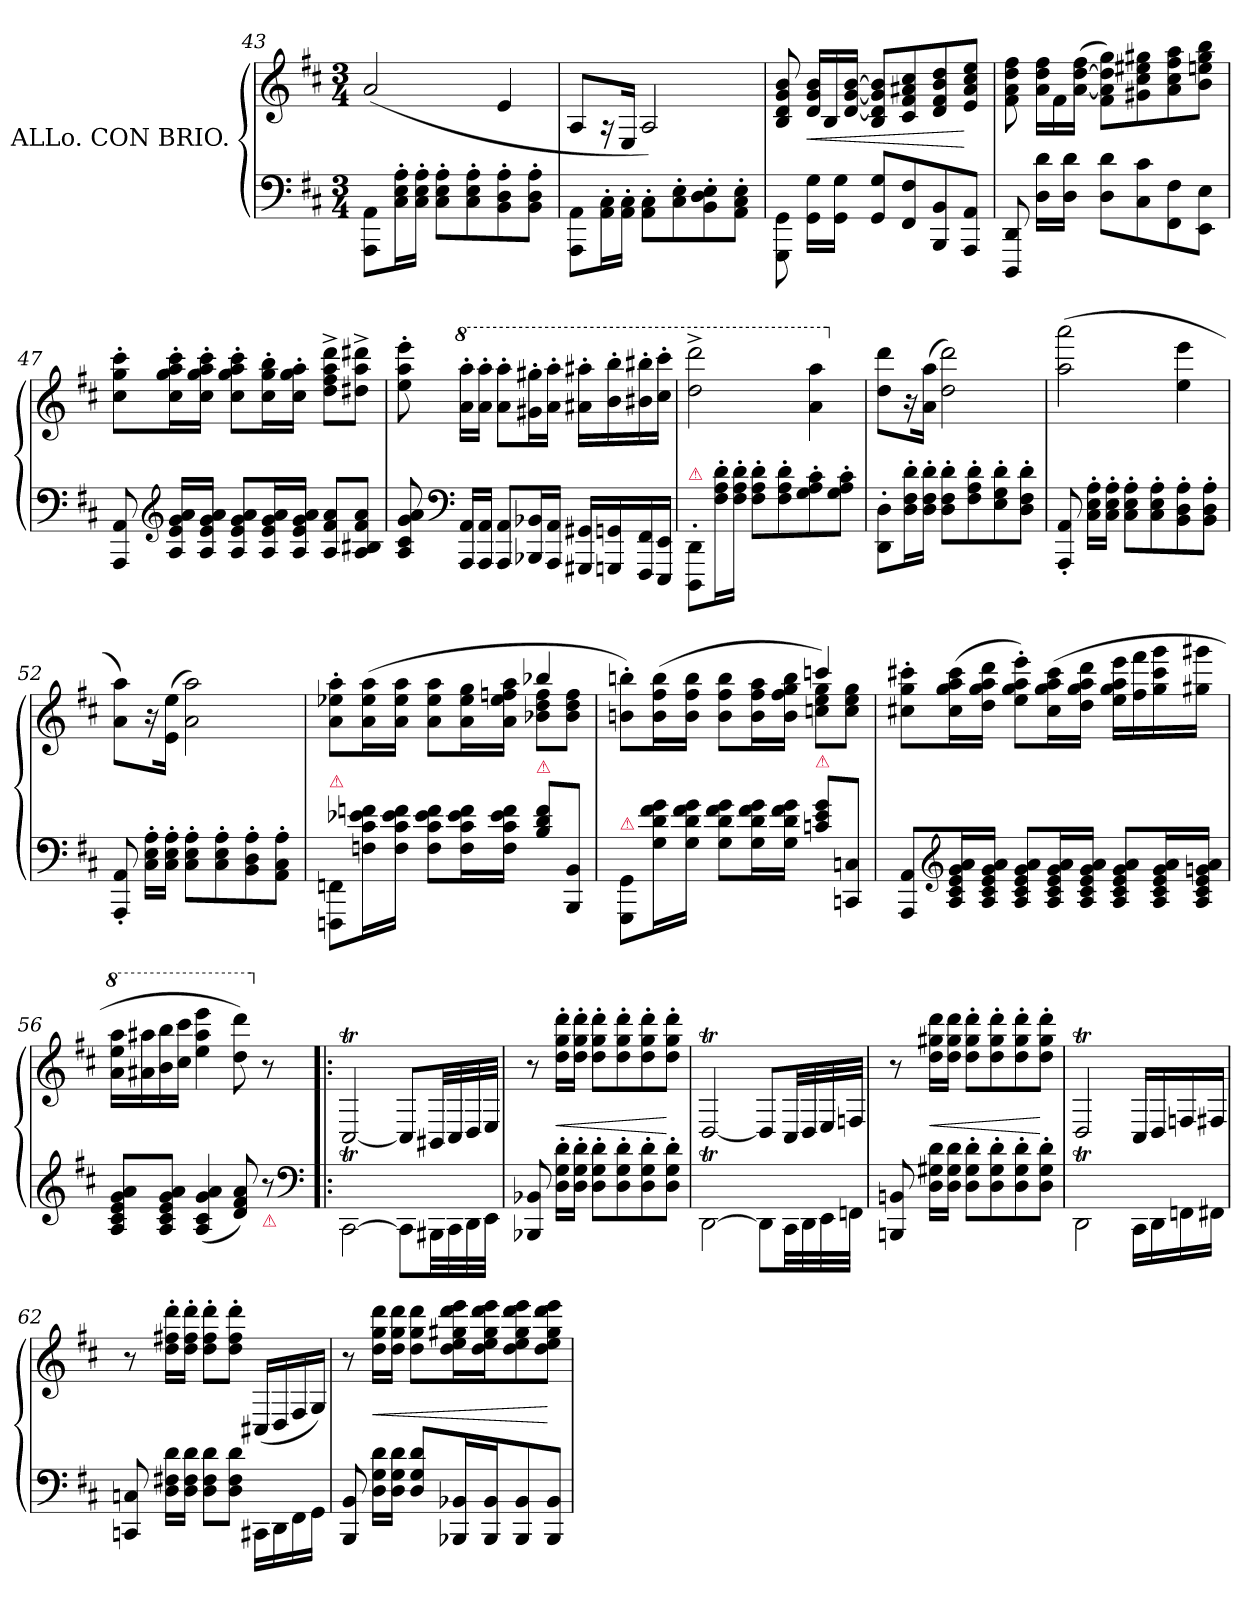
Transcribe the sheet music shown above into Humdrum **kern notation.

**kern	**kern	**dynam
*part1	*part1	*part1
*staff2	*staff1	*staff1/2
*I"ALLo. CON BRIO.	*	*
*clefF4	*clefG2	*
*k[f#c#]	*k[f#c#]	*
*M3/4	*M3/4	*
=43	=43	=43
8AAA\ 8AA\L	(>2a	.
16C#'\ 16E'\ 16A'\L	.	.
16C#'\ 16E'\ 16A'\JJ	.	.
8C#' 8E' 8A'L	.	.
8C#' 8E' 8A'	.	.
8BB' 8D' 8A'	4e	.
8BB' 8D' 8A'J	.	.
=44	=44	=44
8AAA\ 8AA\L	8A/L	.
16AA' 16C#'L	16rA	.
16AA'\ 16C#'\JJ	16E/Jk	.
8AA'\ 8C#'\L	2A/)	.
8C#'\ 8E'\	.	.
8BB'\ 8D'\ 8E'\	.	.
8AA'\ 8C#'\ 8E'\J	.	.
=45	=45	=45
8GGG\ 8GG\	8B/ 8d/ 8g/ 8b/	.
*	*Xtuplet	*
16GG\ 16G\LL	24d 24g 24bLL	<
.	24B	.
16GG 16GJJ	.	.
.	[24d [24g [24bJJ	.
8GG 8GL	8B 8d] 8g] 8b]L	.
8FF# 8F#	8c# 8f# 8a#X 8cc#	.
8BBB 8BB	8d 8f# 8b 8dd	.
8AAA 8AAJ	8e 8a# 8cc# 8eeJ	[
=46	=46	=46
8DDD 8DD	8f# 8a 8dd 8ff#	.
16D 16dLL	24a 24dd 24ff#LL	.
.	24f#	.
16D 16dJJ	.	.
.	(>[24a [24dd 24ff#JJ	.
8D 8dL	8f# 8a] 8dd] 8ggL)	.
8C# 8c#	8g#j 8cc# 8ee#X 8gg#X	.
8FF# 8F#	8a 8cc# 8ff# 8aa	.
8EE 8EJ	8b 8een 8gg# 8bbJ	.
=47	=47	=47
8AAA 8AA	8cc#' 8gg' 8ccc#'L	.
*clefG2	*	*
16A 16e 16g 16aLL	16cc#' 16gg' 16aa' 16ccc#'L	.
16A 16e 16g 16aJJ	16cc#' 16gg' 16aa' 16ccc#'JJ	.
8A 8e 8g 8aL	8cc#' 8gg' 8aa' 8ccc#'L	.
16A 16e 16g 16aL	16cc#' 16gg' 16bb'L	.
16A 16e 16g 16aJJ	16cc#' 16gg' 16aa'JJ	.
8A 8f# 8aL	8dd^ 8ff#^ 8aa^ 8ddd^L	.
8A 8B#X 8f# 8aJ	8dd#X^ 8aa^ 8ddd#X^J	.
=48	=48	=48
8A 8c# 8g 8a	8ee' 8aa' 8eee'	.
*clefF4	*	*
*	*8va	*
16AAA 16AALL	16aa' 16aaa'LL	.
16AAA 16AAJJ	16aa' 16aaa'JJ	.
8AAA 8AAL	8aa' 8aaa'L	.
16BBB-X 16BB-XL	16gg#X' 16ggg#X'L	.
16AAA 16AAJJ	16aa' 16aaa'JJ	.
16GGG#X 16GG#XLL	16aa#X' 16aaa#X'LL	.
16GGGn 16GGn	16bb' 16bbb'	.
16FFF# 16FF#	16bb#X' 16bbb#X'	.
16EEE 16EEJJ	16ccc#' 16cccc#'JJ	.
=49	=49	=49
!LO:TX:a:color=crimson:t=⚠	!	!
8DDD'/ 8DD'/L	2ddd^ 2dddd^	.
16F#'>\ 16A'>\ 16d'>\L	.	.
16F#'>\ 16A'>\ 16d'>\JJ	.	.
8F#' 8A' 8d'L	.	.
8F#' 8A' 8d'	.	.
8G' 8A' 8c#'	4aa 4aaa	.
8G' 8A' 8c#'J	.	.
=50	=50	=50
*	*X8va	*
8DD' 8D'L	8dd 8dddL	.
16D' 16F#' 16d'L	16r	.
16D' 16F#' 16d'JJ	(>16a 16aaJk	.
8D' 8F#' 8d'L	2dd 2ddd)	.
8F#' 8A' 8d'	.	.
8E' 8G' 8d'	.	.
8D' 8F#' 8d'J	.	.
=51	=51	=51
8AAA' 8AA'	(>2aa 2aaa	.
16C#' 16E' 16A'LL	.	.
16C#' 16E' 16A'JJ	.	.
8C#' 8E' 8A'L	.	.
8C#' 8E' 8A'	.	.
8BB' 8D' 8A'	4ee 4eee	.
8BB' 8D' 8A'J	.	.
=52	=52	=52
8AAA' 8AA'	8a 8aaL)	.
16C#' 16E' 16A'LL	16r	.
16C#' 16E' 16A'JJ	(>16e 16eeJk	.
8C#' 8E' 8A'L	2a 2aa)	.
8C#' 8E' 8A'	.	.
8BB' 8D' 8A'	.	.
8AA' 8C#' 8A'J	.	.
=53	=53	=53
*	*^	*
!LO:TX:a:color=crimson:t=⚠	!	!	!
8FFFn/ 8FFn/L	2ryy	8a' 8ee-X' 8aa'L	.
16Fnj\ 16c#\ 16e-X\ 16fnj\L	.	(>16a 16ee- 16aaL	.
16F\ 16c#\ 16e-\ 16f\JJ	.	16a 16ee- 16aaJJ	.
8F 8c# 8e- 8fL	.	8a 8ee- 8aaL	.
16F 16c# 16e- 16fL	.	16a 16ee- 16ggL	.
16F 16c# 16e- 16fJJ	.	16a 16ee- 16ffn 16aaJJ	.
!LO:TX:a:color=crimson:t=⚠	!	!	!
8B\ 8d\ 8f\L	4bb-X	8b-j 8dd 8ffL	.
8BBB/ 8BB/J	.	8b- 8dd 8ffJ	.
=54	=54	=54	=54
!LO:TX:a:color=crimson:t=⚠	!	!	!
8GGG/ 8GG/L	2ryy	8bn' 8bbn'L)	.
16G\ 16d\ 16f#\ 16g\L	.	(>16b 16ff# 16bbL	.
16G\ 16d\ 16f#\ 16g\JJ	.	16b 16ff# 16bbJJ	.
8G 8d 8f# 8gL	.	8b 8ff# 8bbL	.
16G 16d 16f# 16gL	.	16b 16ff# 16aaL	.
16G 16d 16f# 16gJJ	.	16b 16ff# 16gg 16bbJJ	.
!LO:TX:a:color=crimson:t=⚠	!	!	!
8cn\ 8e\ 8g\L	4cccn)	8ccnj 8ee 8ggL	.
8CCn/ 8Cn/J	.	8cc 8ee 8ggJ	.
*	*v	*v	*
=55	=55	=55
8AAA 8AAL	8cc#X' 8gg' 8ccc#X'L	.
*clefG2	*	*
16A 16c# 16e 16g 16aL	(>16cc# 16gg 16aa 16ccc#L	.
16A 16c# 16e 16g 16aJJ	16dd 16gg 16aa 16dddJJ	.
8A 8c# 8e 8g 8aL	8ee' 8gg' 8aa' 8eee'L)	.
16A 16c# 16e 16g 16aL	(>16cc# 16gg 16aa 16ccc#L	.
16A 16c# 16e 16g 16aJJ	16dd 16gg 16aa 16dddJJ	.
8A 8c# 8e 8g 8aL	16ee 16gg 16aa 16eeeLL	.
.	16ff# 16fff#	.
16A 16c# 16e 16g 16aL	16gg 16ccc# 16ggg	.
16A 16c# 16e 16gn 16aJJ	16gg#X 16ggg#XJJ	.
=56	=56	=56
*	*8va	*
8A 8c# 8e 8g 8aL	16aa 16eee 16aaaLL	.
.	16aa#X 16aaa#X	.
8A 8c# 8e 8g 8aJ	16bb 16bbb	.
.	16ccc# 16cccc#JJ	.
(<4A 4c# 4g 4a	4eee 4aaa# 4eeee	.
8d 8f# 8a)	8ddd 8dddd)	.
*	*X8va	*
!LO:TX:b:color=crimson:t=⚠	!	!
8r	8r	.
*clefF4	*	*
=57!|:	=57!|:	=57!|:
[2CC#t\	[2C#t/	.
8CC#\L]	8C#/L]	.
32BBB#XLL	32BB#XLL	.
32CC#\	32C#/	.
32DD\	32D/	.
32EE\JJJ	32E/JJJ	.
=58	=58	=58
8BBB-X 8BB-X	8r	.
16D' 16G' 16d'LL	16dd' 16gg' 16ddd'LL	<
16D' 16G' 16d'JJ	16dd' 16gg' 16ddd'JJ	.
8D' 8G' 8d'L	8dd' 8gg' 8ddd'L	.
8D' 8G' 8d'	8dd' 8gg' 8ddd'	.
8D' 8G' 8d'	8dd' 8gg' 8ddd'	.
8D' 8G' 8d'J	8dd' 8gg' 8ddd'J	[
=59	=59	=59
[2DDT\	[2DT/	.
8DD\L]	8D/L]	.
32CC#\LL	32C#/LL	.
32DD\	32D/	.
32EE\	32E/	.
32FFn\JJJ	32Fn/JJJ	.
=60	=60	=60
8BBBn 8BBn	8r	.
16D 16G#X 16dLL	16dd 16gg#X 16dddLL	<
16D 16G# 16dJJ	16dd 16gg# 16dddJJ	.
8D' 8G#' 8d'L	8dd' 8gg#' 8ddd'L	.
8D' 8G#' 8d'	8dd' 8gg#' 8ddd'	.
8D' 8G#' 8d'	8dd' 8gg#' 8ddd'	.
8D' 8G#' 8d'J	8dd' 8gg#' 8ddd'J	[
=61	=61	=61
2DDT\	2DT/	.
16CC#\LL	16C#/LL	.
16DD\	16D/	.
16FFn\	16Fn/	.
16FF#XJJ	16F#XJJ	.
=62	=62	=62
8CCn 8Cn	8r	.
16D 16F#X 16dLL	16dd' 16ff#X' 16ddd'LL	.
16D 16F# 16dJJ	16dd' 16ff#' 16ddd'JJ	.
8D 8F# 8dL	8dd' 8ff#' 8ddd'L	.
8D 8F# 8dJ	8dd' 8ff#' 8ddd'J	.
16CC#XLL	(>16C#XLL	.
16DD\	16D/	.
16FF#\	16F#/	.
16GG\JJ	16G/JJ)	.
=63	=63	=63
8BBB 8BB	8r	.
16D 16G 16dLL	16dd 16gg 16dddLL	<
16D 16G 16dJJ	16dd 16gg 16dddJJ	.
8D 8G 8dL	8dd 8gg 8dddL	.
16BBB-X 16BB-XL	16dd 16ee 16gg#X 16ddd 16eeeL	.
16BBB- 16BB-J	16dd 16ee 16gg# 16ddd 16eeeJ	.
8BBB- 8BB-	8dd 8ee 8gg# 8ddd 8eee	.
8BBB- 8BB-J	8dd 8ee 8gg# 8ddd 8eeeJ	[
=	=	=
*-	*-	*-
